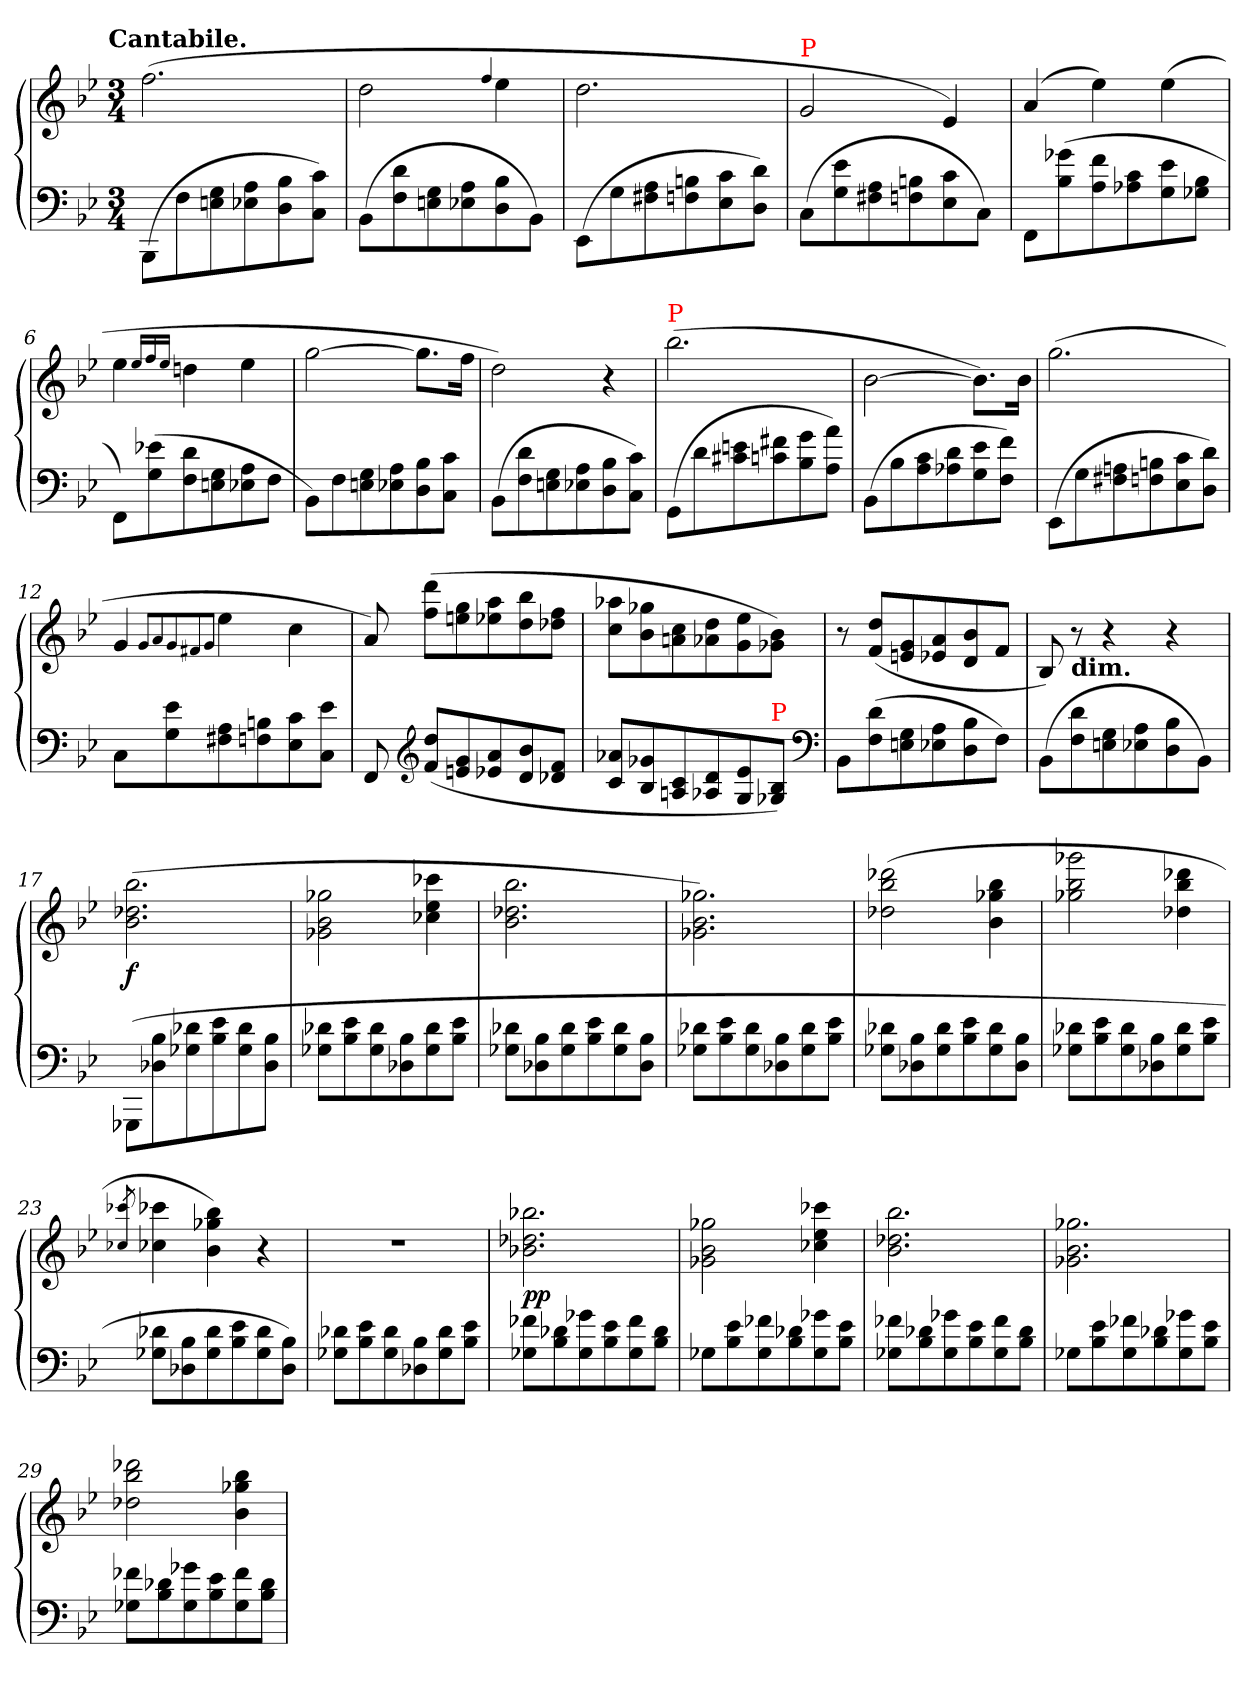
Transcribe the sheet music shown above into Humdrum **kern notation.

**kern	**kern	**dynam
*part1	*part1	*part1
*staff2	*staff1	*staff1/2
*clefF4	*clefG2	*
*k[b-e-]	*k[b-e-]	*
*B-:	*B-:	*
!!LO:TX:omd:t=Cantabile.
*M3/4	*M3/4	*
*MM100	*MM100	*
=1	=1	=1
(>8BBB-/L	(>2.ff	.
8F\	.	.
8G\ 8En\	.	.
8A\ 8E-X\	.	.
8B-\ 8D\	.	.
8c\ 8C\J)	.	.
=2	=2	=2
(>8BB-L	2dd	.
8d 8F	.	.
8G 8En	.	.
8A 8E-X	.	.
.	4qqff/	.
8B- 8D	4ee-	.
8BB-J)	.	.
=3	=3	=3
(>8EE-/L	2.dd	.
8G\	.	.
8A\ 8F#X\	.	.
8Bn\ 8Fn\	.	.
8c\ 8E-\	.	.
8d\ 8D\J)	.	.
=4	=4	=4
!	!LO:TX:a:color=red:t=P	!
(>8CL	2g	.
8e- 8G	.	.
8A 8F#X	.	.
8Bn 8Fn	.	.
8c 8E-	4e-)	.
8CJ)	.	.
=5	=5	=5
8FF/L	(>4a	.
(>8g-X\ 8B-\	.	.
8f\ 8A\	4ee-)	.
8c\ 8A-X\	.	.
8e-\ 8G\	(>4ee-	.
8B- 8G-XJ	.	.
=6	=6	=6
8FFL)	4ee-	.
(>8e-X 8G	.	.
.	16qqee-/LL	.
.	16qqff/	.
.	16qqee-/JJ	.
8d 8F	4ddn	.
8G 8En	.	.
8A 8E-X	4ee-	.
8FJ	.	.
=7	=7	=7
8BB-L)	[2gg	.
8F	.	.
8G 8En	.	.
8A 8E-X	.	.
8B- 8D	8.ggL]	.
8c 8CJ	.	.
.	16ffJk	.
=8	=8	=8
(>8BB-L	2dd)	.
8d 8F	.	.
8G 8En	.	.
8A 8E-X	.	.
8B- 8D	4r	.
8c 8CJ)	.	.
=9	=9	=9
!	!LO:TX:a:color=red:t=P	!
(>8GGL	(>2.bb-	.
8d	.	.
8en 8c#X	.	.
8f#X 8cn	.	.
8g\ 8B-\	.	.
8a\ 8A\J)	.	.
=10	=10	=10
(>8BB-L	[2b-	.
8B-	.	.
8c 8A	.	.
8d 8A-X	.	.
8e- 8G	8.b-L])	.
8f 8FJ)	.	.
.	16b-Jk	.
=11	=11	=11
(>8EE-L	(>2.gg	.
8G	.	.
8An 8F#X	.	.
8Bn 8Fn	.	.
8c 8E-	.	.
8d 8DJ)	.	.
=12	=12	=12
8CL	4g	.
8e- 8G	.	.
.	8qqg/L	.
.	8qqa/	.
.	8qqg/	.
.	8qqf#X/	.
.	8qqg/J	.
8A 8F#X	4ee-	.
8Bn 8Fn	.	.
8c 8E-	4cc	.
8e-\ 8C\J	.	.
=13	=13	=13
8FF	8a)	.
*clefG2	*	*
(<8dd 8fL	(>8ddd 8ffL	.
8g 8en	8gg 8een	.
8a 8e-X	8aa 8ee-X	.
8b- 8d	8bb- 8dd	.
8f 8d-XJ	8ff 8dd-XJ	.
=14	=14	=14
8a-X 8cL	8aa-X 8ccL	.
8g-X 8B-	8gg-X 8b-	.
8c 8An	8cc 8an	.
8d 8A-X	8dd 8a-X	.
8e- 8G	8ee- 8g	.
!LO:TX:a:color=red:t=P	!	!
8B- 8G-XJ)	8b- 8g-XJ)	.
*clefF4	*	*
=15	=15	=15
8BB-L	8r	.
(>8d 8F	(>8dd 8fL	.
8G 8En	8g 8en	.
8A 8E-X	8a 8e-X	.
8B- 8D	8b- 8d	.
8FJ)	8fJ	.
=16	=16	=16
(>8BB-L	8B-)	.
!	!LO:TX:c:B:t=dim.	!
8d 8F	8r	.
8G 8En	4r	.
8A 8E-X	.	.
8B- 8D	4r	.
8BB-J)	.	.
=17	=17	=17
(>8GGG-X/L	(>2.bb- 2.dd-X 2.b-	f
8B-\ 8D-X\	.	.
8d-X\ 8G-X\	.	.
8e-\ 8B-\	.	.
8d-\ 8G-\	.	.
8B-\ 8D-\J	.	.
=18	=18	=18
8d-X 8G-XL	2gg-X 2b- 2g-X	.
8e- 8B-	.	.
8d- 8G-	.	.
8B- 8D-X	.	.
8d- 8G-	4ccc-X 4ee- 4cc-X	.
8e- 8B-J	.	.
=19	=19	=19
8d-X 8G-XL	2.bb- 2.dd-X 2.b-	.
8B- 8D-X	.	.
8d- 8G-	.	.
8e- 8B-	.	.
8d- 8G-	.	.
8B- 8D-J	.	.
=20	=20	=20
8d-X 8G-XL	2.gg-X 2.b- 2.g-X)	.
8e- 8B-	.	.
8d- 8G-	.	.
8B- 8D-X	.	.
8d- 8G-	.	.
8e- 8B-J	.	.
=21	=21	=21
8d-X 8G-XL	(>2ddd-X 2bb- 2dd-X	.
8B- 8D-X	.	.
8d- 8G-	.	.
8e- 8B-	.	.
8d- 8G-	4bb- 4gg-X 4b-	.
8B- 8D-J	.	.
=22	=22	=22
8d-X 8G-XL	2ggg-X 2bb- 2gg-X	.
8e- 8B-	.	.
8d- 8G-	.	.
8B- 8D-X	.	.
8d- 8G-	4ddd-X 4bb- 4dd-X	.
8e- 8B-J	.	.
=23	=23	=23
.	8qccc-X/ 8qcc-X/	.
8d-X 8G-XL	4ccc- 4cc-	.
8B- 8D-X	.	.
8d- 8G-	4bb- 4gg-X 4b-)	.
8e- 8B-	.	.
8d- 8G-	4r	.
8B- 8D-J)	.	.
=24	=24	=24
8d-X 8G-XL	2.rdd	.
8e- 8B-	.	.
8d- 8G-	.	.
8B- 8D-	.	.
8d- 8G-	.	.
8e- 8B-J	.	.
=25	=25	=25
8f-X 8G-XL	2.bb-X 2.dd- 2.b-X	pp
8d-X 8B-	.	.
8g-X 8G-	.	.
8e- 8B-	.	.
8f- 8G-	.	.
8d- 8B-J	.	.
=26	=26	=26
8G-XL	2gg-X 2b- 2g-X	.
8e- 8B-	.	.
8f-X 8G-	.	.
8d-X 8B-	.	.
8g-X 8G-	4ccc-X 4ee- 4cc-X	.
8e- 8B-J	.	.
=27	=27	=27
8f-X 8G-XL	2.bb- 2.dd-X 2.b-	.
8d-X 8B-	.	.
8g-X 8G-	.	.
8e- 8B-	.	.
8f- 8G-	.	.
8d- 8B-J	.	.
=28	=28	=28
8G-XL	2.gg-X 2.b- 2.g-X	.
8e- 8B-	.	.
8f-X 8G-	.	.
8d- 8B-	.	.
8g-X 8G-	.	.
8e- 8B-J	.	.
=29	=29	=29
8f-X 8G-XL	2ddd-X 2bb- 2dd-X	.
8d-X 8B-	.	.
8g-X 8G-	.	.
8e- 8B-	.	.
8f- 8G-	4bb- 4gg-X 4b-	.
8d- 8B-J	.	.
=	=	=
*-	*-	*-
